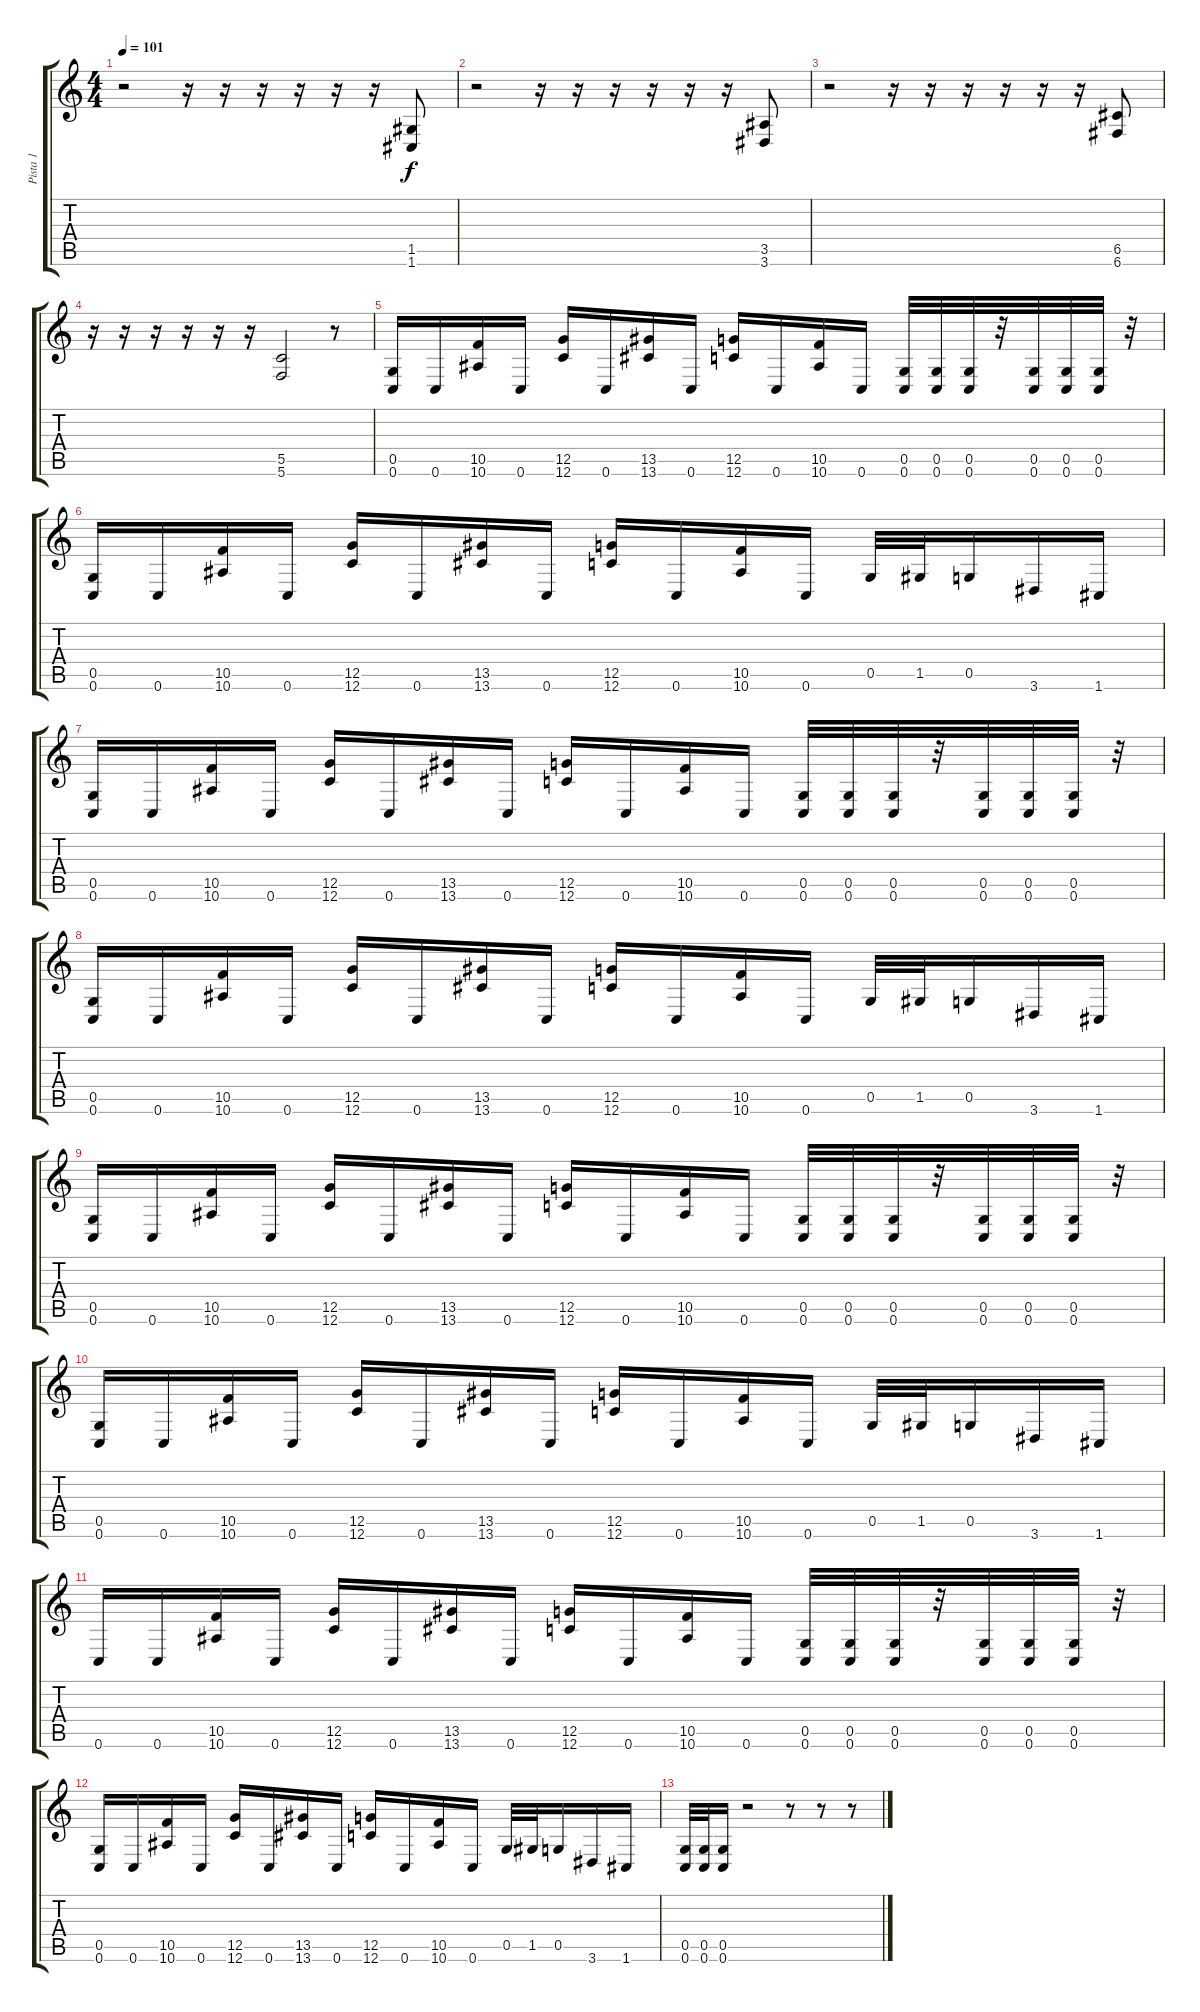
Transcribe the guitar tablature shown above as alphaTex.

\track ("Pista 1" "Pista 1") {instrument overdrivenguitar}
\staff {score tabs}
\tuning (D4 A3 F3 C3 G2 C2) {hide}
\ts (4 4)
\tempo 101
\clef g2
\ks c
r.2{dy f} r.16 r.16 r.16 r.16 r.16 r.16 (1.5 1.6).8 |
r.2 r.16 r.16 r.16 r.16 r.16 r.16 (3.5 3.6).8 |
r.2 r.16 r.16 r.16 r.16 r.16 r.16 (6.5 6.6).8 |
r.16 r.16 r.16 r.16 r.16 r.16 (5.5 5.6).2 r.8 |
(0.5 0.6).16 0.6.16 (10.5 10.6).16 0.6.16 (12.5 12.6).16 0.6.16 (13.5 13.6).16 0.6.16 (12.5 12.6).16 0.6.16 (10.5 10.6).16 0.6.16 (0.5 0.6).32 (0.5 0.6).32 (0.5 0.6).32 r.32 (0.5 0.6).32 (0.5 0.6).32 (0.5 0.6).32 r.32 |
(0.5 0.6).16 0.6.16 (10.5 10.6).16 0.6.16 (12.5 12.6).16 0.6.16 (13.5 13.6).16 0.6.16 (12.5 12.6).16 0.6.16 (10.5 10.6).16 0.6.16 0.5.32 1.5.32 0.5.16 3.6.16 1.6.16 |
(0.5 0.6).16 0.6.16 (10.5 10.6).16 0.6.16 (12.5 12.6).16 0.6.16 (13.5 13.6).16 0.6.16 (12.5 12.6).16 0.6.16 (10.5 10.6).16 0.6.16 (0.5 0.6).32 (0.5 0.6).32 (0.5 0.6).32 r.32 (0.5 0.6).32 (0.5 0.6).32 (0.5 0.6).32 r.32 |
(0.5 0.6).16 0.6.16 (10.5 10.6).16 0.6.16 (12.5 12.6).16 0.6.16 (13.5 13.6).16 0.6.16 (12.5 12.6).16 0.6.16 (10.5 10.6).16 0.6.16 0.5.32 1.5.32 0.5.16 3.6.16 1.6.16 |
(0.5 0.6).16 0.6.16 (10.5 10.6).16 0.6.16 (12.5 12.6).16 0.6.16 (13.5 13.6).16 0.6.16 (12.5 12.6).16 0.6.16 (10.5 10.6).16 0.6.16 (0.5 0.6).32 (0.5 0.6).32 (0.5 0.6).32 r.32 (0.5 0.6).32 (0.5 0.6).32 (0.5 0.6).32 r.32 |
(0.5 0.6).16 0.6.16 (10.5 10.6).16 0.6.16 (12.5 12.6).16 0.6.16 (13.5 13.6).16 0.6.16 (12.5 12.6).16 0.6.16 (10.5 10.6).16 0.6.16 0.5.32 1.5.32 0.5.16 3.6.16 1.6.16 |
0.6.16 0.6.16 (10.5 10.6).16 0.6.16 (12.5 12.6).16 0.6.16 (13.5 13.6).16 0.6.16 (12.5 12.6).16 0.6.16 (10.5 10.6).16 0.6.16 (0.5 0.6).32 (0.5 0.6).32 (0.5 0.6).32 r.32 (0.5 0.6).32 (0.5 0.6).32 (0.5 0.6).32 r.32 |
(0.5 0.6).16 0.6.16 (10.5 10.6).16 0.6.16 (12.5 12.6).16 0.6.16 (13.5 13.6).16 0.6.16 (12.5 12.6).16 0.6.16 (10.5 10.6).16 0.6.16 0.5.32 1.5.32 0.5.16 3.6.16 1.6.16 |
(0.5 0.6).32 (0.5 0.6).32 (0.5 0.6).16 r.2 r.8 r.8 r.8
